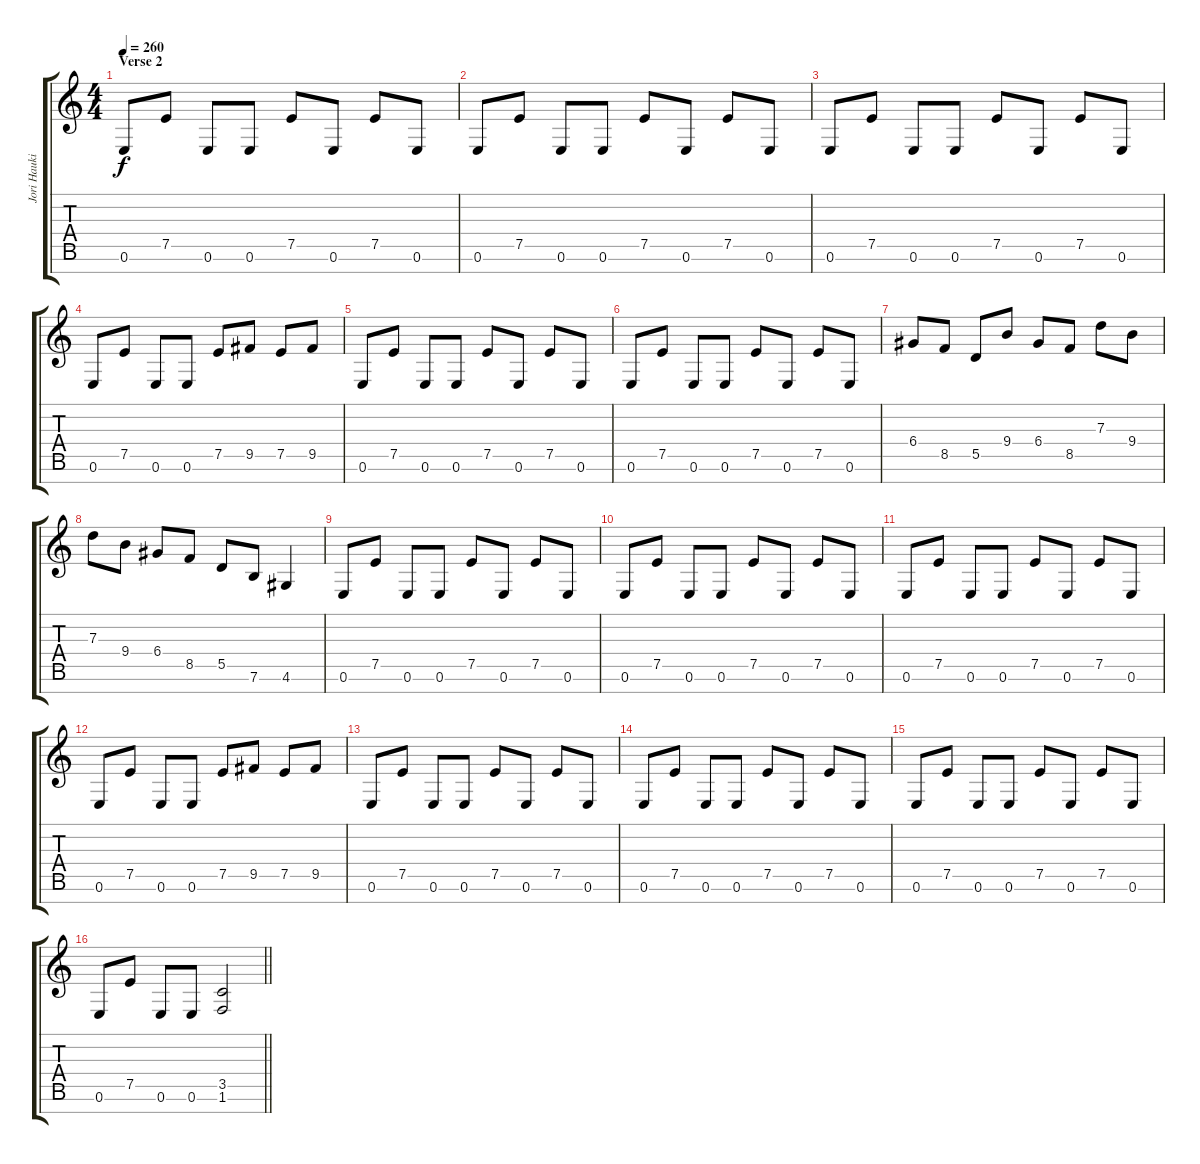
\track ("Jori Haukio (guitar)" "Jori Hauki") {instrument distortionguitar}
\staff {score tabs}
\tuning (E4 B3 G3 D3 A2 E2 B1) {hide}
\ts (4 4)
\section ("" "Verse 2")
\tempo 260
\clef g2
\ks aminor
0.6.8{dy f} 7.5.8 0.6.8 0.6.8 7.5.8 0.6.8 7.5.8 0.6.8 |
0.6.8 7.5.8 0.6.8 0.6.8 7.5.8 0.6.8 7.5.8 0.6.8 |
0.6.8 7.5.8 0.6.8 0.6.8 7.5.8 0.6.8 7.5.8 0.6.8 |
0.6.8 7.5.8 0.6.8 0.6.8 7.5.8 9.5.8 7.5.8 9.5.8 |
0.6.8 7.5.8 0.6.8 0.6.8 7.5.8 0.6.8 7.5.8 0.6.8 |
0.6.8 7.5.8 0.6.8 0.6.8 7.5.8 0.6.8 7.5.8 0.6.8 |
6.4.8 8.5.8 5.5.8 9.4.8 6.4.8 8.5.8 7.3.8 9.4.8 |
7.3.8 9.4.8 6.4.8 8.5.8 5.5.8 7.6.8 4.6.4 |
0.6.8 7.5.8 0.6.8 0.6.8 7.5.8 0.6.8 7.5.8 0.6.8 |
0.6.8 7.5.8 0.6.8 0.6.8 7.5.8 0.6.8 7.5.8 0.6.8 |
0.6.8 7.5.8 0.6.8 0.6.8 7.5.8 0.6.8 7.5.8 0.6.8 |
0.6.8 7.5.8 0.6.8 0.6.8 7.5.8 9.5.8 7.5.8 9.5.8 |
0.6.8 7.5.8 0.6.8 0.6.8 7.5.8 0.6.8 7.5.8 0.6.8 |
0.6.8 7.5.8 0.6.8 0.6.8 7.5.8 0.6.8 7.5.8 0.6.8 |
0.6.8 7.5.8 0.6.8 0.6.8 7.5.8 0.6.8 7.5.8 0.6.8 |
\barLineRight lightlight
0.6.8 7.5.8 0.6.8 0.6.8 (3.5 1.6).2
